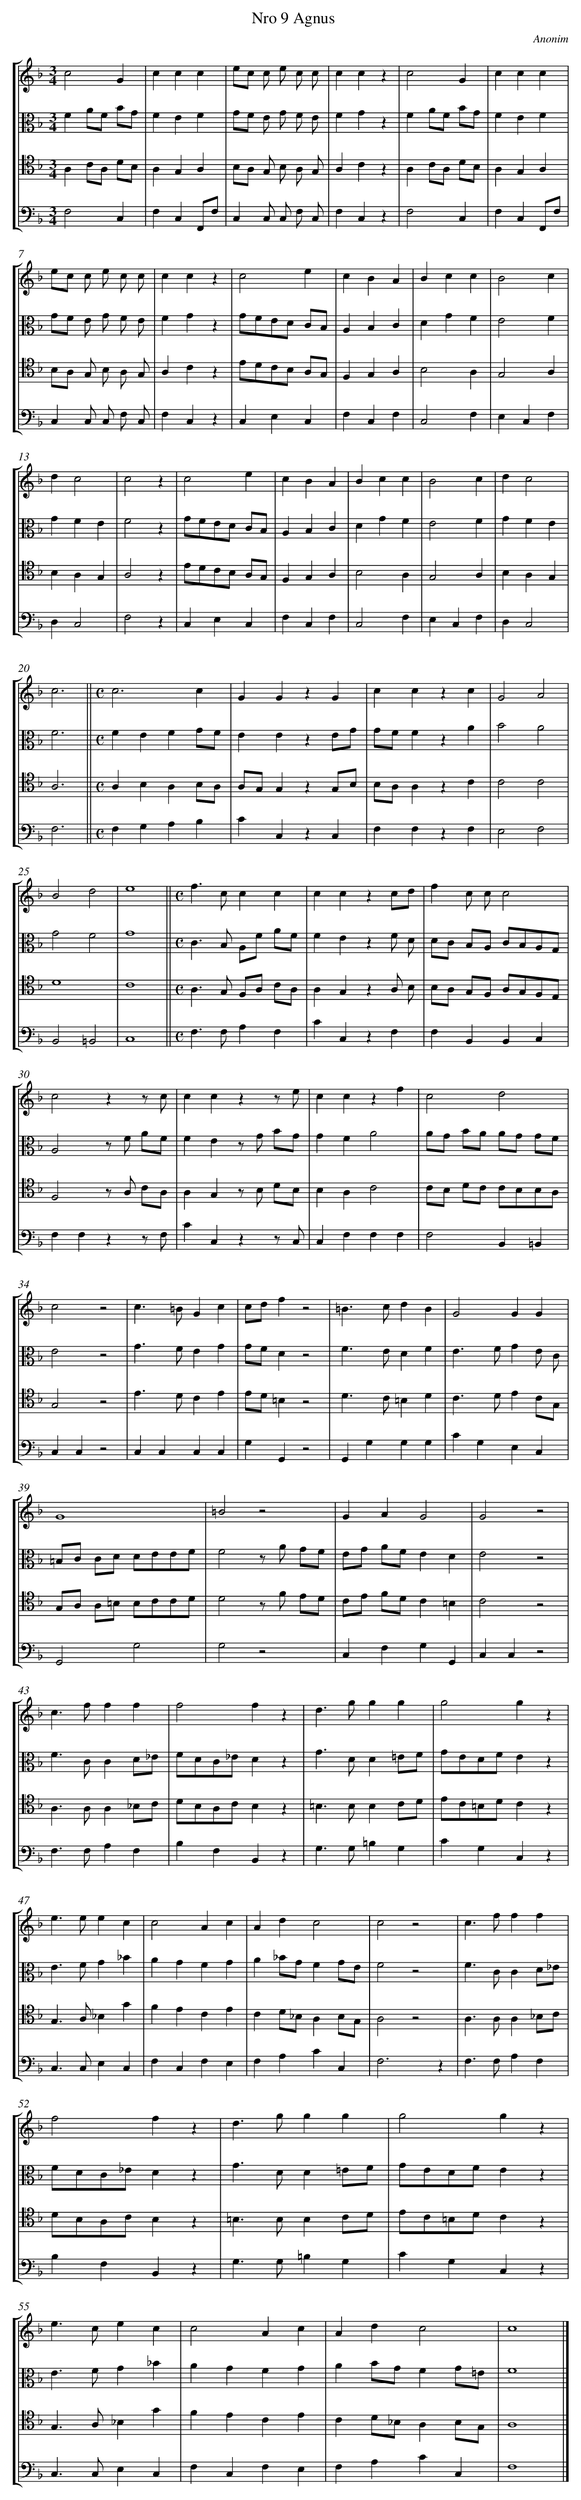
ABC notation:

X:1
T: Nro 9 Agnus
C: Anonim
L: 1/4
M: 3/4
%%staves [1 2 3 4]
V: 1
V: 2 clef=alto
V: 3 clef=tenor
V: 4 clef=bass
K: F
[V:1] c2G |
[V:2] FA/F/ B/G/ |
[V:3] A,C/A,/ D/B,/ |
[V:4] F,2C, |
[V:1] ccc |
[V:2] FEF |
[V:3] A,G,A, |
[V:4] F,C,F,,/F,/ |
[V:1] e/c/ c/ e/ c/ c/ |
[V:2] G/F/ E/ G/ F/ E/ |
[V:3] B,/A,/ G,/ B,/ A,/ G,/ |
[V:4] C,C,/ C,/ F,/ C,/ |
[V:1] ccz |
[V:2] FGz |
[V:3] A,Cz |
[V:4] F,C,z |
[V:1] c2G |
[V:2] FA/F/ B/G/ |
[V:3] A,C/A,/ D/B,/ |
[V:4] F,2C, |
[V:1] ccc |
[V:2] FEF |
[V:3] A,G,A, |
[V:4] F,C,F,,/F,/ |
[V:1] e/c/ c/ e/ c/ c/ |
[V:2] G/F/ E/ G/ F/ E/ |
[V:3] B,/A,/ G,/ B,/ A,/ G,/ |
[V:4] C,C,/ C,/ F,/ C,/ |
[V:1] ccz |
[V:2] FGz |
[V:3] A,Cz |
[V:4] F,C,z |
[V:1] c2e |
[V:2] G/F/E/D/ C/B,/ |
[V:3] E/D/C/B,/ A,/G,/ |
[V:4] C,E,C, |
[V:1] cBA |
[V:2] A,B,C |
[V:3] F,G,A, |
[V:4] F,C,F, |
[V:1] Bcc |
[V:2] DGF |
[V:3] B,2A, |
[V:4] C,2F, |
[V:1] B2c |
[V:2] E2F |
[V:3] G,2A, |
[V:4] E,C,F, |
[V:1] dc2 |
[V:2] GFE |
[V:3] B,A,G, |
[V:4] D,C,2 |
[V:1] c2z |
[V:2] F2z |
[V:3] A,2z |
[V:4] F,2z |
[V:1] c2e |
[V:2] G/F/E/D/ C/B,/ |
[V:3] E/D/C/B,/ A,/G,/ |
[V:4] C,E,C, |
[V:1] cBA |
[V:2] A,B,C |
[V:3] F,G,A, |
[V:4] F,C,F, |
[V:1] Bcc |
[V:2] DGF |
[V:3] B,2A, |
[V:4] C,2F, |
[V:1] B2c |
[V:2] E2F |
[V:3] G,2A, |
[V:4] E,C,F, |
[V:1] dc2 |
[V:2] GFE |
[V:3] B,A,G, |
[V:4] D,C,2 |
[V:1] c3 ||
[V:2] F3 ||
[V:3] A,3 ||
[V:4] F,3 ||
[V:1] [M:C]c3c |
[V:2] [M:C]FEFG/F/ |
[V:3] [M:C]A,B,A,B,/A,/ |
[V:4] [M:C]F,G,A,B, |
[V:1] GGzG |
[V:2] EEzE/G/ |
[V:3] A,/G,/G,zG,/B,/ |
[V:4] CC,zC, |
[V:1] cczc |
[V:2] G/F/FzA |
[V:3] B,/A,/A,zC |
[V:4] F,F,zF, |
[V:1] G2A2 |
[V:2] B2A2 |
[V:3] C2C2 |
[V:4] E,2F,2 |
[V:1] B2d2 |
[V:2] G2F2 |
[V:3] D4 |
[V:4] B,,2=B,,2 |
[V:1] e4 ||
[V:2] G4 ||
[V:3] C4 ||
[V:4] C,4 ||
[V:1] [M:C]f>ccc |
[V:2] [M:C]C>B, A,/F/ A/F/ |
[V:3] [M:C]A,>G, F,/A,/ C/A,/ |
[V:4] [M:C]F,>F,A,F, |
[V:1] cczc/d/ |
[V:2] FEzF/ D/ |
[V:3] A,G,zA,/ B,/ |
[V:4] CC,zF, |
[V:1] fc/ c/c2 |
[V:2] D/C/ B,/A,/ C/B,/A,/G,/ |
[V:3] B,/A,/ G,/F,/ A,/G,/F,/E,/ |
[V:4] F,B,,B,,C, |
[V:1] c2zz/ c/ |
[V:2] A,2z/ F/ A/F/ |
[V:3] F,2z/ A,/ C/A,/ |
[V:4] F,F,zz/ F,/ |
[V:1] cczz/ e/ |
[V:2] FEz/ G/ B/G/ |
[V:3] A,G,z/ B,/ D/B,/ |
[V:4] CC,zz/ C,/ |
[V:1] cczf |
[V:2] GFA2 |
[V:3] B,A,C2 |
[V:4] C,F,F,F, |
[V:1] c2d2 |
[V:2] A/G/ B/A/ A/G/ G/F/ |
[V:3] C/B,/ D/C/ C/B,/B,/A,/ |
[V:4] F,2B,,=B,, |
[V:1] c2z2 |
[V:2] E2z2 |
[V:3] G,2z2 |
[V:4] C,C,z2 |
[V:1] c>=BGc |
[V:2] G>FEG |
[V:3] E>DCE |
[V:4] C,C,C,C, |
[V:1] c/d/fz2 |
[V:2] G/F/Dz2 |
[V:3] E/D/=B,z2 |
[V:4] G,G,,z2 |
[V:1] =B>cdB |
[V:2] F>EDF |
[V:3] D>C=B,D |
[V:4] G,,G,G,G, |
[V:1] G2GG |
[V:2] E>FGE/ C/ |
[V:3] C>DEC/G,/ |
[V:4] CG,E,C, |
[V:1] G4 |
[V:2] =B,/C/ C/D/ D/E/E/F/ |
[V:3] G,/A,/ A,/=B,/ B,/C/C/D/ |
[V:4] G,,2G,2 |
[V:1] =B2z2 |
[V:2] F2z/ A/ G/F/ |
[V:3] D2z/ F/ E/D/ |
[V:4] G,2z2 |
[V:1] GAG2 |
[V:2] E/G/ A/F/ED |
[V:3] C/E/ F/D/C=B, |
[V:4] C,F,G,G,, |
[V:1] G2z2 |
[V:2] E2z2 |
[V:3] C2z2 |
[V:4] C,C,z2 |
[V:1] c>fff |
[V:2] F>CCD/_E/ |
[V:3] A,>A,A,_B,/C/ |
[V:4] F,>F,A,F, |
[V:1] f2fz |
[V:2] F/D/C/_E/Dz |
[V:3] D/B,/A,/C/B,z |
[V:4] B,F,B,,z |
[V:1] d>ggg |
[V:2] G>DD=E/F/ |
[V:3] =B,>B,B,C/D/ |
[V:4] G,>G,=B,G, |
[V:1] g2gz |
[V:2] G/E/D/F/Ez |
[V:3] E/C/=B,/D/Cz |
[V:4] CG,C,z |
[V:1] e>eec |
[V:2] E>FG_B |
[V:3] G,>A,_B,G |
[V:4] C,>C,E,C, |
[V:1] c2Ac |
[V:2] AGFG |
[V:3] FECE |
[V:4] F,C,F,E, |
[V:1] Adc2 |
[V:2] A_B/G/FG/E/ |
[V:3] CD/_B,/A,B,/G,/ |
[V:4] F,A,CC, |
[V:1] c2z2 |
[V:2] F2z2 |
[V:3] A,2z2 |
[V:4] F,3z |
[V:1] c>fff |
[V:2] F>CCD/_E/ |
[V:3] A,>A,A,_B,/C/ |
[V:4] F,>F,A,F, |
[V:1] f2fz |
[V:2] F/D/C/_E/Dz |
[V:3] D/B,/A,/C/B,z |
[V:4] B,F,B,,z |
[V:1] d>ggg |
[V:2] G>DD=E/F/ |
[V:3] =B,>B,B,C/D/ |
[V:4] G,>G,=B,G, |
[V:1] g2gz |
[V:2] G/E/D/F/Ez |
[V:3] E/C/=B,/D/Cz |
[V:4] CG,C,z |
[V:1] e>cec |
[V:2] E>FG_B |
[V:3] G,>A,_B,G |
[V:4] C,>C,E,C, |
[V:1] c2Ac |
[V:2] AGFG |
[V:3] FECE |
[V:4] F,C,F,E, |
[V:1] Adc2 |
[V:2] AB/G/FG/=E/ |
[V:3] CD/_B,/A,B,/G,/ |
[V:4] F,A,CC, |
[V:1] c4 |]
[V:2] F4 |]
[V:3] A,4 |]
[V:4] F,4 |]
